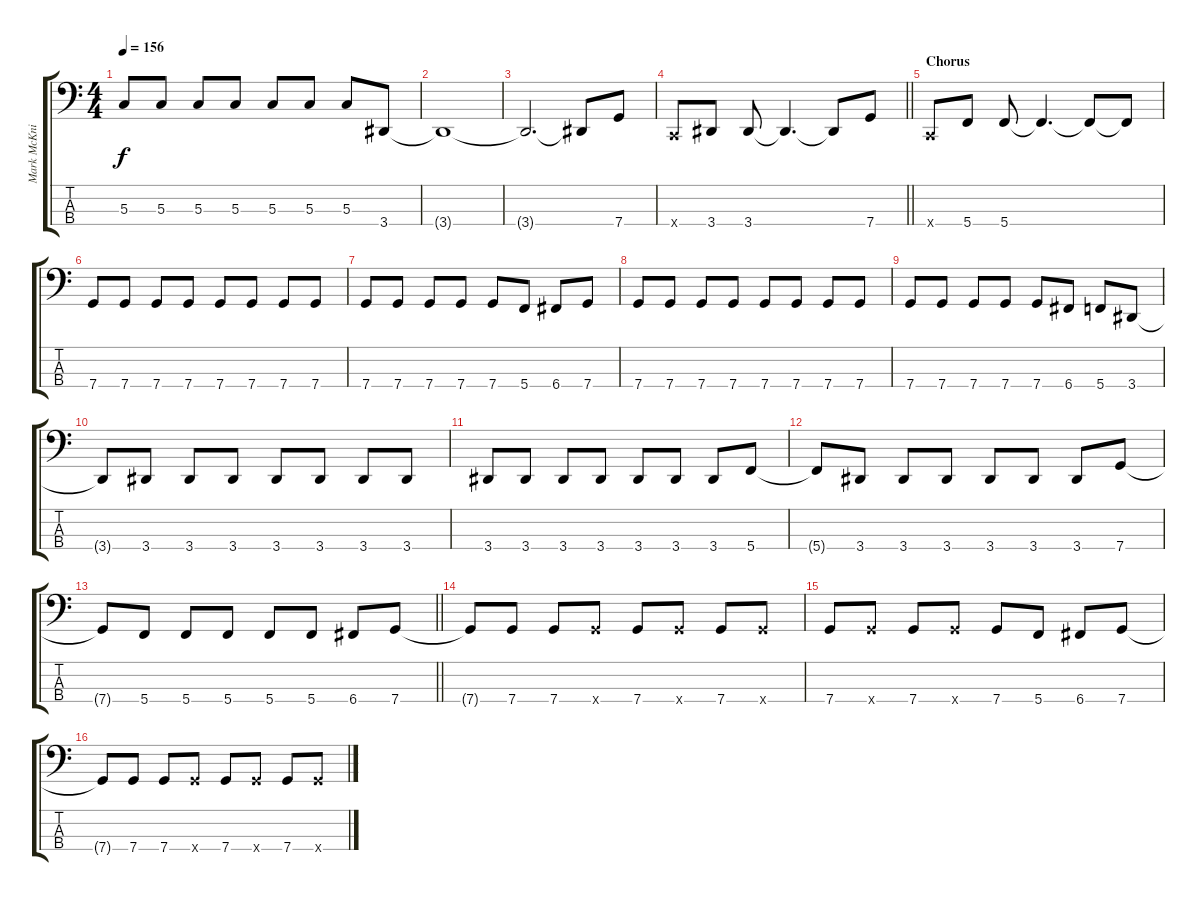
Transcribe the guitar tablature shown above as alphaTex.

\track ("Mark McKnight" "Mark McKni") {instrument electricbassfinger}
\staff {score tabs}
\tuning (F2 C2 G1 C1) {hide}
\ts (4 4)
\tempo 156
\clef f4
\ks c
5.3{t}.8{dy f} 5.3.8 5.3.8 5.3.8 5.3.8 5.3.8 5.3.8 3.4.8 |
3.4{t}.1 |
3.4{t}.2{d} 3.4{t}.8 7.4.8 |
\barLineRight lightlight
0.4{x}.8 3.4.8 3.4.8 3.4{t}.4{d} 3.4{t}.8 7.4.8 |
\section ("" "Chorus")
0.4{x}.8 5.4.8 5.4.8 5.4{t}.4{d} 5.4{t}.8 5.4{t}.8 |
7.4.8 7.4.8 7.4.8 7.4.8 7.4.8 7.4.8 7.4.8 7.4.8 |
7.4.8 7.4.8 7.4.8 7.4.8 7.4.8 5.4.8 6.4.8 7.4.8 |
7.4.8 7.4.8 7.4.8 7.4.8 7.4.8 7.4.8 7.4.8 7.4.8 |
7.4.8 7.4.8 7.4.8 7.4.8 7.4.8 6.4.8 5.4.8 3.4.8 |
3.4{t}.8 3.4.8 3.4.8 3.4.8 3.4.8 3.4.8 3.4.8 3.4.8 |
3.4.8 3.4.8 3.4.8 3.4.8 3.4.8 3.4.8 3.4.8 5.4.8 |
5.4{t}.8 3.4.8 3.4.8 3.4.8 3.4.8 3.4.8 3.4.8 7.4.8 |
\barLineRight lightlight
7.4{t}.8 5.4.8 5.4.8 5.4.8 5.4.8 5.4.8 6.4.8 7.4.8 |
\section ("" "")
7.4{t}.8 7.4.8 7.4.8 7.4{x}.8 7.4.8 7.4{x}.8 7.4.8 7.4{x}.8 |
7.4.8 7.4{x}.8 7.4.8 7.4{x}.8 7.4.8 5.4.8 6.4.8 7.4.8 |
7.4{t}.8 7.4.8 7.4.8 7.4{x}.8 7.4.8 7.4{x}.8 7.4.8 7.4{x}.8
